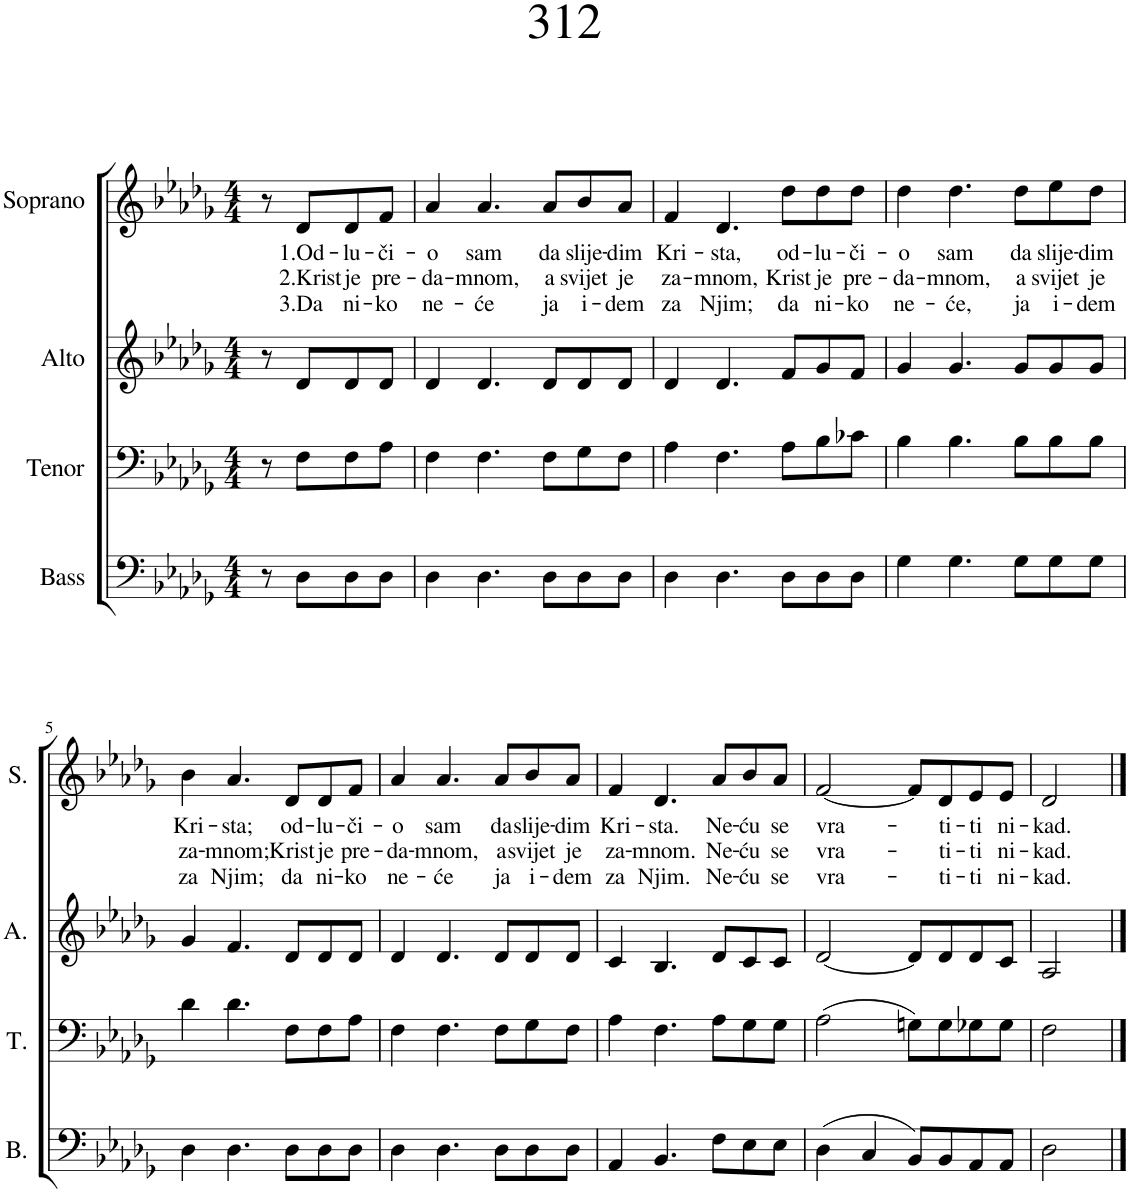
**kern	**kern	**kern	**kern	**text	**text	**text
*part4	*part3	*part2	*part1	*part1	*part1	*part1
*staff4	*staff3	*staff2	*staff1	*staff1	*staff1	*staff1
*I"Bass	*I"Tenor	*I"Alto	*I"Soprano	*	*	*
*I'B.	*I'T.	*I'A.	*I'S.	*	*	*
*clefF4	*clefF4	*clefG2	*clefG2	*	*	*
*k[b-e-a-d-g-]	*k[b-e-a-d-g-]	*k[b-e-a-d-g-]	*k[b-e-a-d-g-]	*	*	*
*M4/4	*M4/4	*M4/4	*M4/4	*	*	*
=1	=1	=1	=1	=1	=1	=1
8r	8r	8r	8r	.	.	.
!	!	!	!	!LO:LY:b	!LO:LY:b	!LO:LY:b
8D-\L	8F\L	8d-/L	8d-/L	1.Od-	2.Krist	3.Da
!	!	!	!	!LO:LY:b	!LO:LY:b	!LO:LY:b
8D-\	8F\	8d-/	8d-/	-lu-	je	ni-
!	!	!	!	!LO:LY:b	!LO:LY:b	!LO:LY:b
8D-\J	8A-\J	8d-/J	8f/J	-či-	pre-	-ko
=2	=2	=2	=2	=2	=2	=2
!	!	!	!	!LO:LY:b	!LO:LY:b	!LO:LY:b
4D-\	4F\	4d-/	4a-/	-o	-da-	ne-
!	!	!	!	!LO:LY:b	!LO:LY:b	!LO:LY:b
4.D-\	4.F\	4.d-/	4.a-/	sam	-mnom,	-će
!	!	!	!	!LO:LY:b	!LO:LY:b	!LO:LY:b
8D-\L	8F\L	8d-/L	8a-/L	da	a	ja
!	!	!	!	!LO:LY:b	!LO:LY:b	!LO:LY:b
8D-\	8G-\	8d-/	8b-/	slije-	svijet	i-
!	!	!	!	!LO:LY:b	!LO:LY:b	!LO:LY:b
8D-\J	8F\J	8d-/J	8a-/J	-dim	je	-dem
=3	=3	=3	=3	=3	=3	=3
!	!	!	!	!LO:LY:b	!LO:LY:b	!LO:LY:b
4D-\	4A-\	4d-/	4f/	Kri-	za-	za
!	!	!	!	!LO:LY:b	!LO:LY:b	!LO:LY:b
4.D-\	4.F\	4.d-/	4.d-/	-sta,	-mnom,	Njim;
!	!	!	!	!LO:LY:b	!LO:LY:b	!LO:LY:b
8D-\L	8A-\L	8f/L	8dd-\L	od-	Krist	da
!	!	!	!	!LO:LY:b	!LO:LY:b	!LO:LY:b
8D-\	8B-\	8g-/	8dd-\	-lu-	je	ni-
!	!	!	!	!LO:LY:b	!LO:LY:b	!LO:LY:b
8D-\J	8c-X\J	8f/J	8dd-\J	-či-	pre-	-ko
=4	=4	=4	=4	=4	=4	=4
!	!	!	!	!LO:LY:b	!LO:LY:b	!LO:LY:b
4G-\	4B-\	4g-/	4dd-\	-o	-da-	ne-
!	!	!	!	!LO:LY:b	!LO:LY:b	!LO:LY:b
4.G-\	4.B-\	4.g-/	4.dd-\	sam	-mnom,	-će,
!	!	!	!	!LO:LY:b	!LO:LY:b	!LO:LY:b
8G-\L	8B-\L	8g-/L	8dd-\L	da	a	ja
!	!	!	!	!LO:LY:b	!LO:LY:b	!LO:LY:b
8G-\	8B-\	8g-/	8ee-\	slije-	svijet	i-
!	!	!	!	!LO:LY:b	!LO:LY:b	!LO:LY:b
8G-\J	8B-\J	8g-/J	8dd-\J	-dim	je	-dem
!!LO:LB:g=z
=5	=5	=5	=5	=5	=5	=5
!	!	!	!	!LO:LY:b	!LO:LY:b	!LO:LY:b
4D-\	4d-\	4g-/	4b-\	Kri-	za-	za
!	!	!	!	!LO:LY:b	!LO:LY:b	!LO:LY:b
4.D-\	4.d-\	4.f/	4.a-/	-sta;	-mnom;	Njim;
!	!	!	!	!LO:LY:b	!LO:LY:b	!LO:LY:b
8D-\L	8F\L	8d-/L	8d-/L	od-	Krist	da
!	!	!	!	!LO:LY:b	!LO:LY:b	!LO:LY:b
8D-\	8F\	8d-/	8d-/	-lu-	je	ni-
!	!	!	!	!LO:LY:b	!LO:LY:b	!LO:LY:b
8D-\J	8A-\J	8d-/J	8f/J	-či-	pre-	-ko
=6	=6	=6	=6	=6	=6	=6
!	!	!	!	!LO:LY:b	!LO:LY:b	!LO:LY:b
4D-\	4F\	4d-/	4a-/	-o	-da-	ne-
!	!	!	!	!LO:LY:b	!LO:LY:b	!LO:LY:b
4.D-\	4.F\	4.d-/	4.a-/	sam	-mnom,	-će
!	!	!	!	!LO:LY:b	!LO:LY:b	!LO:LY:b
8D-\L	8F\L	8d-/L	8a-/L	da	a	ja
!	!	!	!	!LO:LY:b	!LO:LY:b	!LO:LY:b
8D-\	8G-\	8d-/	8b-/	slije-	svijet	i-
!	!	!	!	!LO:LY:b	!LO:LY:b	!LO:LY:b
8D-\J	8F\J	8d-/J	8a-/J	-dim	je	-dem
=7	=7	=7	=7	=7	=7	=7
!	!	!	!	!LO:LY:b	!LO:LY:b	!LO:LY:b
4AA-/	4A-\	4c/	4f/	Kri-	za-	za
!	!	!	!	!LO:LY:b	!LO:LY:b	!LO:LY:b
4.BB-/	4.F\	4.B-/	4.d-/	-sta.	-mnom.	Njim.
!	!	!	!	!LO:LY:b	!LO:LY:b	!LO:LY:b
8F\L	8A-\L	8d-/L	8a-/L	Ne-	Ne-	Ne-
!	!	!	!	!LO:LY:b	!LO:LY:b	!LO:LY:b
8E-\	8G-\	8c/	8b-/	-ću	-ću	-ću
!	!	!	!	!LO:LY:b	!LO:LY:b	!LO:LY:b
8E-\J	8G-\J	8c/J	8a-/J	se	se	se
=8	=8	=8	=8	=8	=8	=8
!	!	!	!	!LO:LY:b	!LO:LY:b	!LO:LY:b
(4D-\	(2A-\	[2d-/	[2f/	vra-	vra-	vra-
4C/	.	.	.	.	.	.
8BB-/L)	8Gn\L)	8d-/L]	8f/L]	.	.	.
!	!	!	!	!LO:LY:b	!LO:LY:b	!LO:LY:b
8BB-/	8G\	8d-/	8d-/	-ti-	-ti-	-ti-
!	!	!	!	!LO:LY:b	!LO:LY:b	!LO:LY:b
8AA-/	8G-X\	8d-/	8e-/	-ti	-ti	-ti
!	!	!	!	!LO:LY:b	!LO:LY:b	!LO:LY:b
8AA-/J	8G-\J	8c/J	8e-/J	ni-	ni-	ni-
=9	=9	=9	=9	=9	=9	=9
!	!	!	!	!LO:LY:b	!LO:LY:b	!LO:LY:b
2D-\	2F\	2A-/	2d-/	-kad.	-kad.	-kad.
==	==	==	==	==	==	==
*-	*-	*-	*-	*-	*-	*-
